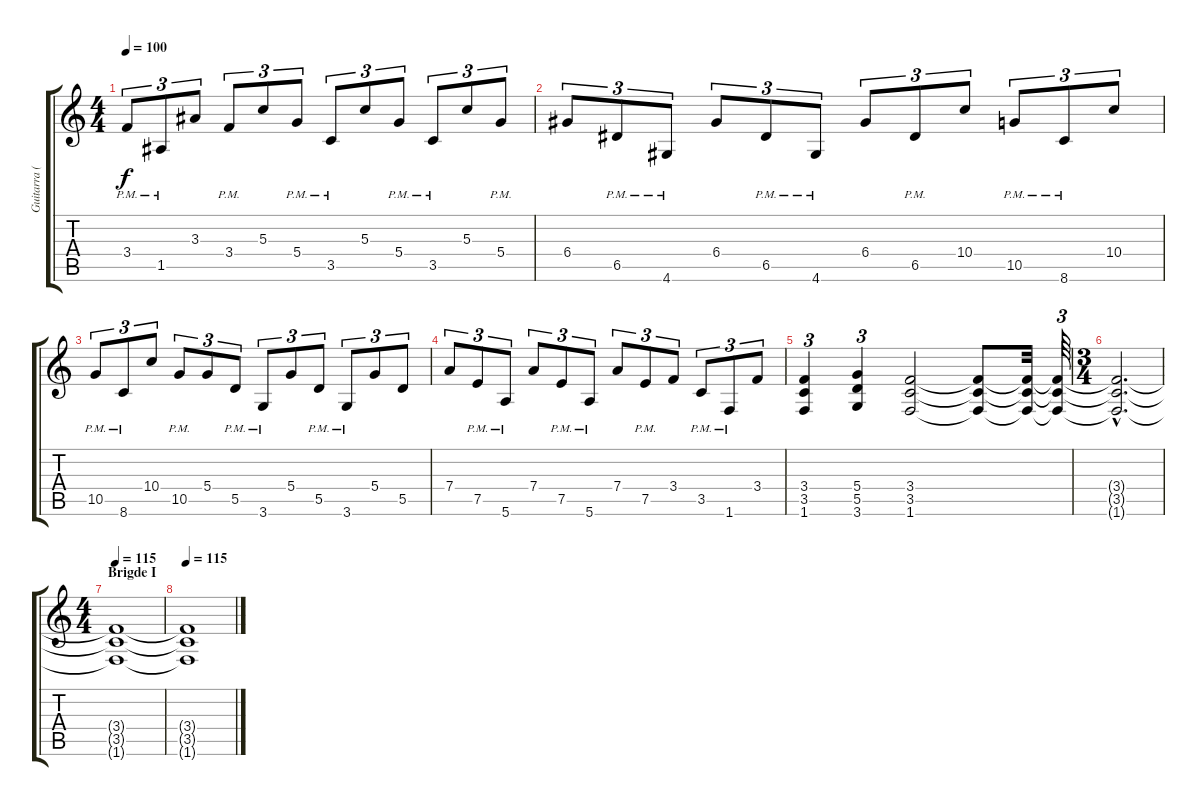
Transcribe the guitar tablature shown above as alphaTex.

\track ("Guitarra (Lider)" "Guitarra (") {instrument overdrivenguitar}
\staff {score tabs}
\tuning (E4 B3 G3 D3 A2 E2) {hide}
\ts (4 4)
\tempo 100
\clef g2
\ks c
3.4{pm}.8{tu (3 2) dy f} 1.5{pm}.8{tu (3 2)} 3.3.8{tu (3 2)} 3.4{pm}.8{tu (3 2)} 5.3.8{tu (3 2)} 5.4{pm}.8{tu (3 2)} 3.5{pm}.8{tu (3 2)} 5.3.8{tu (3 2)} 5.4{pm}.8{tu (3 2)} 3.5{pm}.8{tu (3 2)} 5.3.8{tu (3 2)} 5.4{pm}.8{tu (3 2)} |
6.4.8{tu (3 2)} 6.5{pm}.8{tu (3 2)} 4.6{pm}.8{tu (3 2)} 6.4.8{tu (3 2)} 6.5{pm}.8{tu (3 2)} 4.6{pm}.8{tu (3 2)} 6.4.8{tu (3 2)} 6.5{pm}.8{tu (3 2)} 10.4.8{tu (3 2)} 10.5{pm}.8{tu (3 2)} 8.6{pm}.8{tu (3 2)} 10.4.8{tu (3 2)} |
10.5{pm}.8{tu (3 2)} 8.6{pm}.8{tu (3 2)} 10.4.8{tu (3 2)} 10.5{pm}.8{tu (3 2)} 5.4.8{tu (3 2)} 5.5{pm}.8{tu (3 2)} 3.6{pm}.8{tu (3 2)} 5.4.8{tu (3 2)} 5.5{pm}.8{tu (3 2)} 3.6{pm}.8{tu (3 2)} 5.4.8{tu (3 2)} 5.5.8{tu (3 2)} |
7.4.8{tu (3 2)} 7.5{pm}.8{tu (3 2)} 5.6{pm}.8{tu (3 2)} 7.4.8{tu (3 2)} 7.5{pm}.8{tu (3 2)} 5.6{pm}.8{tu (3 2)} 7.4.8{tu (3 2)} 7.5{pm}.8{tu (3 2)} 3.4.8{tu (3 2)} 3.5{pm}.8{tu (3 2)} 1.6{pm}.8{tu (3 2)} 3.4.8{tu (3 2)} |
(3.4 3.5 1.6).4{tu (3 2)} (5.4 5.5 3.6).4{tu (3 2)} (3.4 3.5 1.6).2 (3.4{t} 3.5{t} 1.6{t}).8 (3.4{t} 3.5{t} 1.6{t}).32 (3.4{t} 3.5{t} 1.6{t}).64{tu (3 2)} |
\ts (3 4)
(3.4{hac t} 3.5{hac t} 1.6{hac t}).2{d volume 0} |
\ts (4 4)
\section ("" "Brigde I")
\tempo 115
(3.4{t} 3.5{t} 1.6{t}).1 |
\tempo 115
(3.4{t} 3.5{t} 1.6{t}).1
